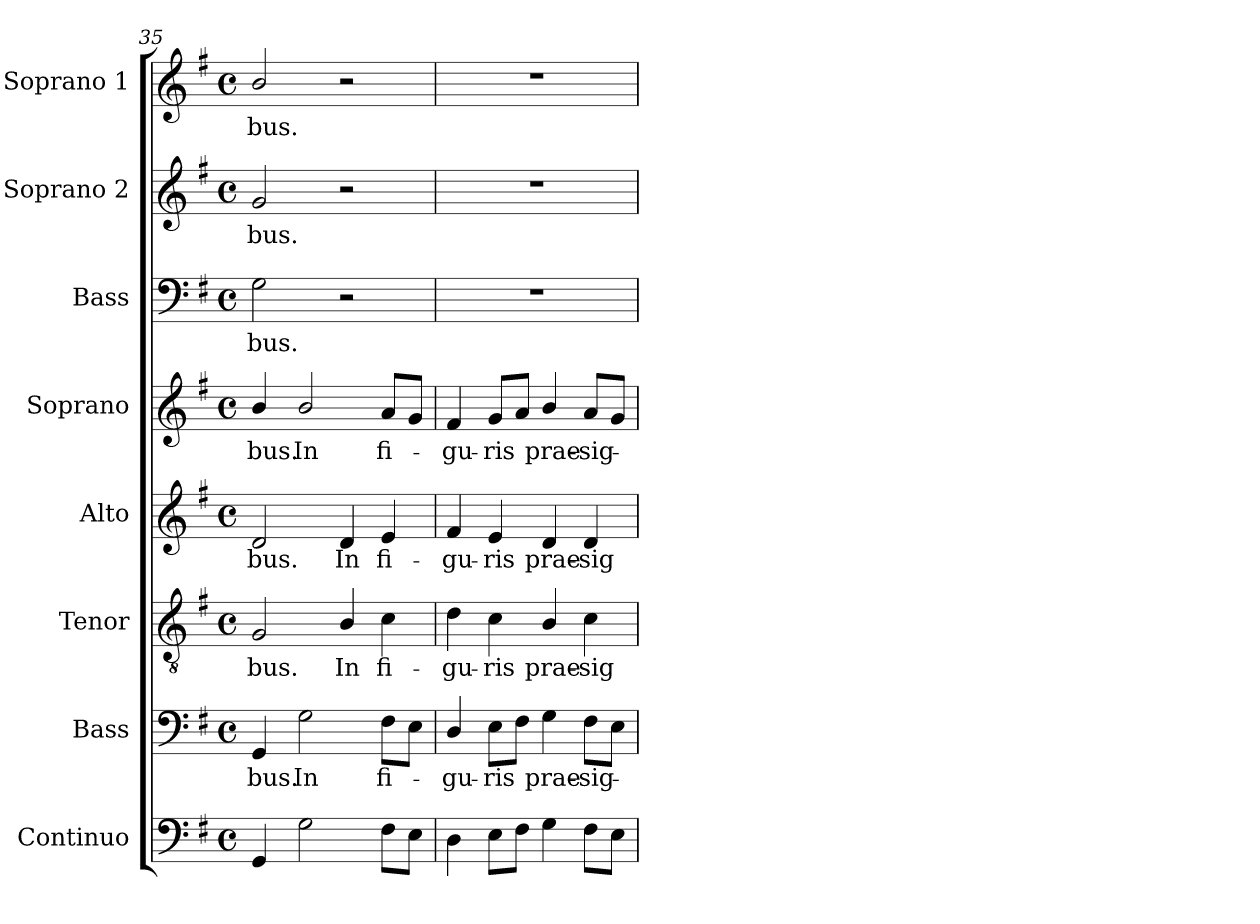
**kern	**kern	**text	**kern	**text	**kern	**text	**kern	**text	**kern	**text	**kern	**text	**kern	**text
*part8	*part7	*part7	*part6	*part6	*part5	*part5	*part4	*part4	*part3	*part3	*part2	*part2	*part1	*part1
*staff8	*staff7	*staff7	*staff6	*staff6	*staff5	*staff5	*staff4	*staff4	*staff3	*staff3	*staff2	*staff2	*staff1	*staff1
*I"Continuo	*I"Bass	*	*I"Tenor	*	*I"Alto	*	*I"Soprano	*	*I"Bass	*	*I"Soprano 2	*	*I"Soprano 1	*
*I'Cont.	*I'B.	*	*I'T.	*	*I'A.	*	*I'S.	*	*I'B.	*	*I'S2.	*	*I'S1.	*
*clefF4	*clefF4	*	*clefGv2	*	*clefG2	*	*clefG2	*	*clefF4	*	*clefG2	*	*clefG2	*
*	*	*	*ITrd7c12	*	*	*	*	*	*	*	*	*	*	*
*k[f#]	*k[f#]	*	*k[f#]	*	*k[f#]	*	*k[f#]	*	*k[f#]	*	*k[f#]	*	*k[f#]	*
*G:	*G:	*	*G:	*	*G:	*	*G:	*	*G:	*	*G:	*	*G:	*
*M4/4	*M4/4	*	*M4/4	*	*M4/4	*	*M4/4	*	*M4/4	*	*M4/4	*	*M4/4	*
*met(c)	*met(c)	*	*met(c)	*	*met(c)	*	*met(c)	*	*met(c)	*	*met(c)	*	*met(c)	*
=35	=35	=35	=35	=35	=35	=35	=35	=35	=35	=35	=35	=35	=35	=35
!	!	!LO:LY:b:color=#000000	!	!	!	!	!	!	!	!	!	!	!	!
!	!	!	!	!LO:LY:b:color=#000000	!	!	!	!	!	!	!	!	!	!
!	!	!	!	!	!	!LO:LY:b:color=#000000	!	!	!	!	!	!	!	!
!	!	!	!	!	!	!	!	!LO:LY:b:color=#000000	!	!	!	!	!	!
!	!	!	!	!	!	!	!	!	!	!LO:LY:b:color=#000000	!	!	!	!
!	!	!	!	!	!	!	!	!	!	!	!	!LO:LY:b:color=#000000	!	!
!	!	!	!	!	!	!	!	!	!	!	!	!	!	!LO:LY:b:color=#000000
4GGi/	4GGi/	-bus.	2GGi/	-bus.	2di/	-bus.	4bi/	-bus.	2Gi\	-bus.	2gi/	-bus.	2bi/	-bus.
!	!	!LO:LY:b:color=#000000	!	!	!	!	!	!	!	!	!	!	!	!
!	!	!	!	!	!	!	!	!LO:LY:b:color=#000000	!	!	!	!	!	!
2Gi\	2Gi\	In	.	.	.	.	2bi/	In	.	.	.	.	.	.
!	!	!	!	!LO:LY:b:color=#000000	!	!	!	!	!	!	!	!	!	!
!	!	!	!	!	!	!LO:LY:b:color=#000000	!	!	!	!	!	!	!	!
.	.	.	4BBi/	In	4di/	In	.	.	2r	.	2r	.	2r	.
!	!	!LO:LY:b:color=#000000	!	!	!	!	!	!	!	!	!	!	!	!
!	!	!	!	!LO:LY:b:color=#000000	!	!	!	!	!	!	!	!	!	!
!	!	!	!	!	!	!LO:LY:b:color=#000000	!	!	!	!	!	!	!	!
!	!	!	!	!	!	!	!	!LO:LY:b:color=#000000	!	!	!	!	!	!
8F#i\L	8F#i\L	fi-	4Ci\	fi-	4ei/	fi-	8ai/L	fi-	.	.	.	.	.	.
8Ei\J	8Ei\J	.	.	.	.	.	8gi/J	.	.	.	.	.	.	.
!!LO:LB:g=z
=36	=36	=36	=36	=36	=36	=36	=36	=36	=36	=36	=36	=36	=36	=36
!	!	!LO:LY:b:color=#000000	!	!	!	!	!	!	!	!	!	!	!	!
!	!	!	!	!LO:LY:b:color=#000000	!	!	!	!	!	!	!	!	!	!
!	!	!	!	!	!	!LO:LY:b:color=#000000	!	!	!	!	!	!	!	!
!	!	!	!	!	!	!	!	!LO:LY:b:color=#000000	!	!	!	!	!	!
4Di\	4Di/	-gu-	4Di\	-gu-	4f#i/	-gu-	4f#i/	-gu-	1r	.	1r	.	1r	.
!	!	!LO:LY:b:color=#000000	!	!	!	!	!	!	!	!	!	!	!	!
!	!	!	!	!LO:LY:b:color=#000000	!	!	!	!	!	!	!	!	!	!
!	!	!	!	!	!	!LO:LY:b:color=#000000	!	!	!	!	!	!	!	!
!	!	!	!	!	!	!	!	!LO:LY:b:color=#000000	!	!	!	!	!	!
8Ei\L	8Ei\L	-ris	4Ci\	-ris	4ei/	-ris	8gi/L	-ris	.	.	.	.	.	.
8F#i\J	8F#i\J	.	.	.	.	.	8ai/J	.	.	.	.	.	.	.
!	!	!LO:LY:b:color=#000000	!	!	!	!	!	!	!	!	!	!	!	!
!	!	!	!	!LO:LY:b:color=#000000	!	!	!	!	!	!	!	!	!	!
!	!	!	!	!	!	!LO:LY:b:color=#000000	!	!	!	!	!	!	!	!
!	!	!	!	!	!	!	!	!LO:LY:b:color=#000000	!	!	!	!	!	!
4Gi\	4Gi\	prae-	4BBi/	prae-	4di/	prae-	4bi/	prae-	.	.	.	.	.	.
!	!	!LO:LY:b:color=#000000	!	!	!	!	!	!	!	!	!	!	!	!
!	!	!	!	!LO:LY:b:color=#000000	!	!	!	!	!	!	!	!	!	!
!	!	!	!	!	!	!LO:LY:b:color=#000000	!	!	!	!	!	!	!	!
!	!	!	!	!	!	!	!	!LO:LY:b:color=#000000	!	!	!	!	!	!
8F#i\L	8F#i\L	-sig-	4Ci\	-sig-	4di/	-sig-	8ai/L	-sig-	.	.	.	.	.	.
8Ei\J	8Ei\J	.	.	.	.	.	8gi/J	.	.	.	.	.	.	.
=	=	=	=	=	=	=	=	=	=	=	=	=	=	=
*-	*-	*-	*-	*-	*-	*-	*-	*-	*-	*-	*-	*-	*-	*-
